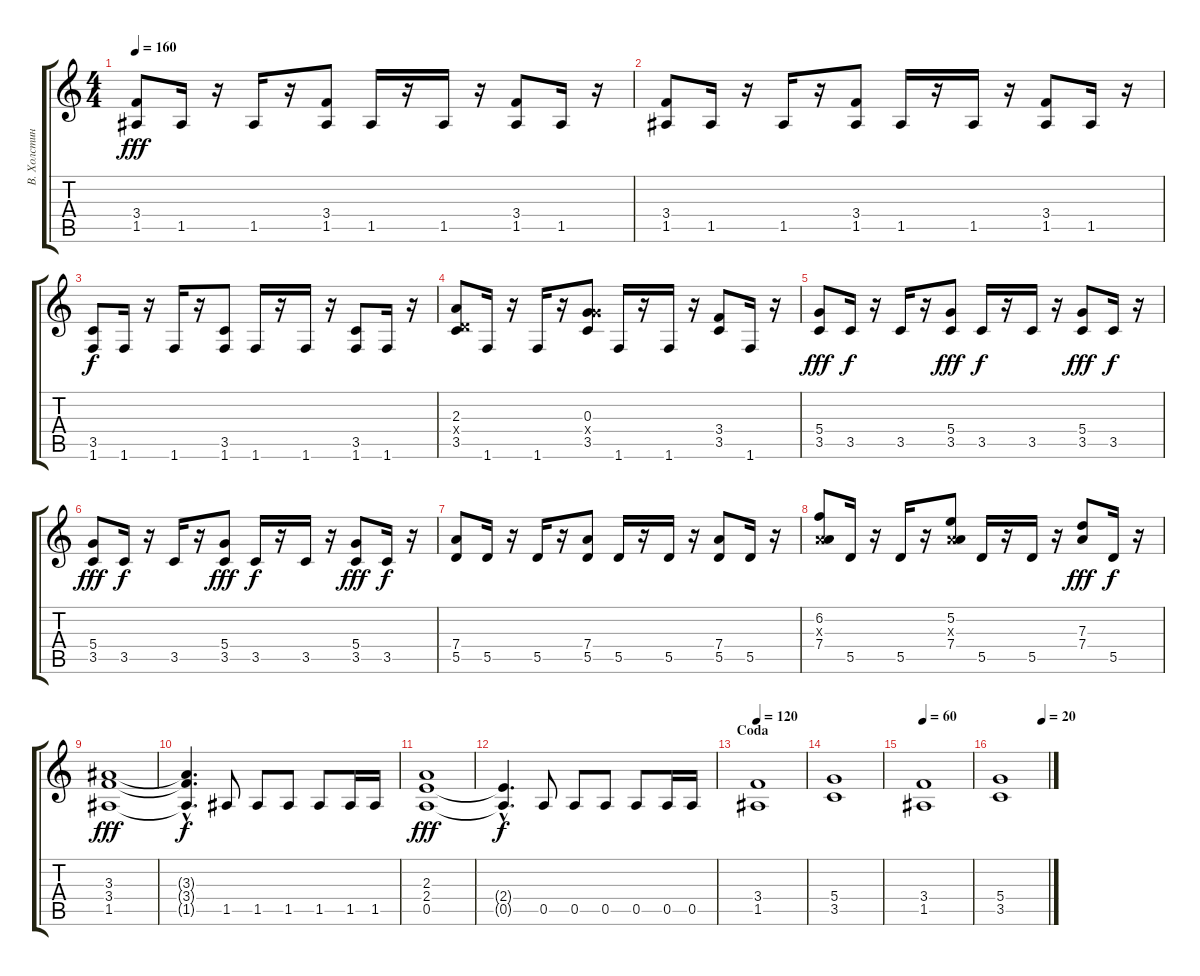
\track ("B. Холстинин" "B. Холстин") {instrument distortionguitar}
\staff {score tabs}
\tuning (E4 B3 G3 D3 A2 E2) {hide}
\ts (4 4)
\tempo 160
\clef g2
\ks c
(3.4 1.5).8{dy fff} 1.5.16 r.16 1.5.16 r.16 (3.4 1.5).8 1.5.16 r.16 1.5.16 r.16 (3.4 1.5).8 1.5.16 r.16 |
(3.4 1.5).8 1.5.16 r.16 1.5.16 r.16 (3.4 1.5).8 1.5.16 r.16 1.5.16 r.16 (3.4 1.5).8 1.5.16 r.16 |
(3.5 1.6).8{dy f} 1.6.16 r.16 1.6.16 r.16 (3.5 1.6).8 1.6.16 r.16 1.6.16 r.16 (3.5 1.6).8 1.6.16 r.16 |
(2.3 0.4{x} 3.5).8 1.6.16 r.16 1.6.16 r.16 (0.3 5.4{x} 3.5).8 1.6.16 r.16 1.6.16 r.16 (3.4 3.5).8 1.6.16 r.16 |
(5.4 3.5).8{dy fff} 3.5.16{dy f} r.16 3.5.16 r.16 (5.4 3.5).8{dy fff} 3.5.16{dy f} r.16 3.5.16 r.16 (5.4 3.5).8{dy fff} 3.5.16{dy f} r.16 |
(5.4 3.5).8{dy fff} 3.5.16{dy f} r.16 3.5.16 r.16 (5.4 3.5).8{dy fff} 3.5.16{dy f} r.16 3.5.16 r.16 (5.4 3.5).8{dy fff} 3.5.16{dy f} r.16 |
(7.4 5.5).8 5.5.16 r.16 5.5.16 r.16 (7.4 5.5).8 5.5.16 r.16 5.5.16 r.16 (7.4 5.5).8 5.5.16 r.16 |
(6.2 2.3{x} 7.4).8 5.5.16 r.16 5.5.16 r.16 (5.2 2.3{x} 7.4).8 5.5.16 r.16 5.5.16 r.16 (7.3 7.4).8{dy fff} 5.5.16{dy f} r.16 |
(3.3 3.4 1.5).1{dy fff} |
(3.3{hac t} 3.4{hac t} 1.5{hac t}).4{d dy f} 1.5.8 1.5.8 1.5.8 1.5.8 1.5.16 1.5.16 |
(2.3 2.4 0.5).1{dy fff} |
(2.4{hac t} 0.5{hac t}).4{d dy f} 0.5.8 0.5.8 0.5.8 0.5.8 0.5.16 0.5.16 |
\section ("" "Coda")
\tempo 120
(3.4 1.5).1 |
(5.4 3.5).1 |
\tempo 60
(3.4 1.5).1 |
\tempo (20 0.875)
(5.4 3.5).1
